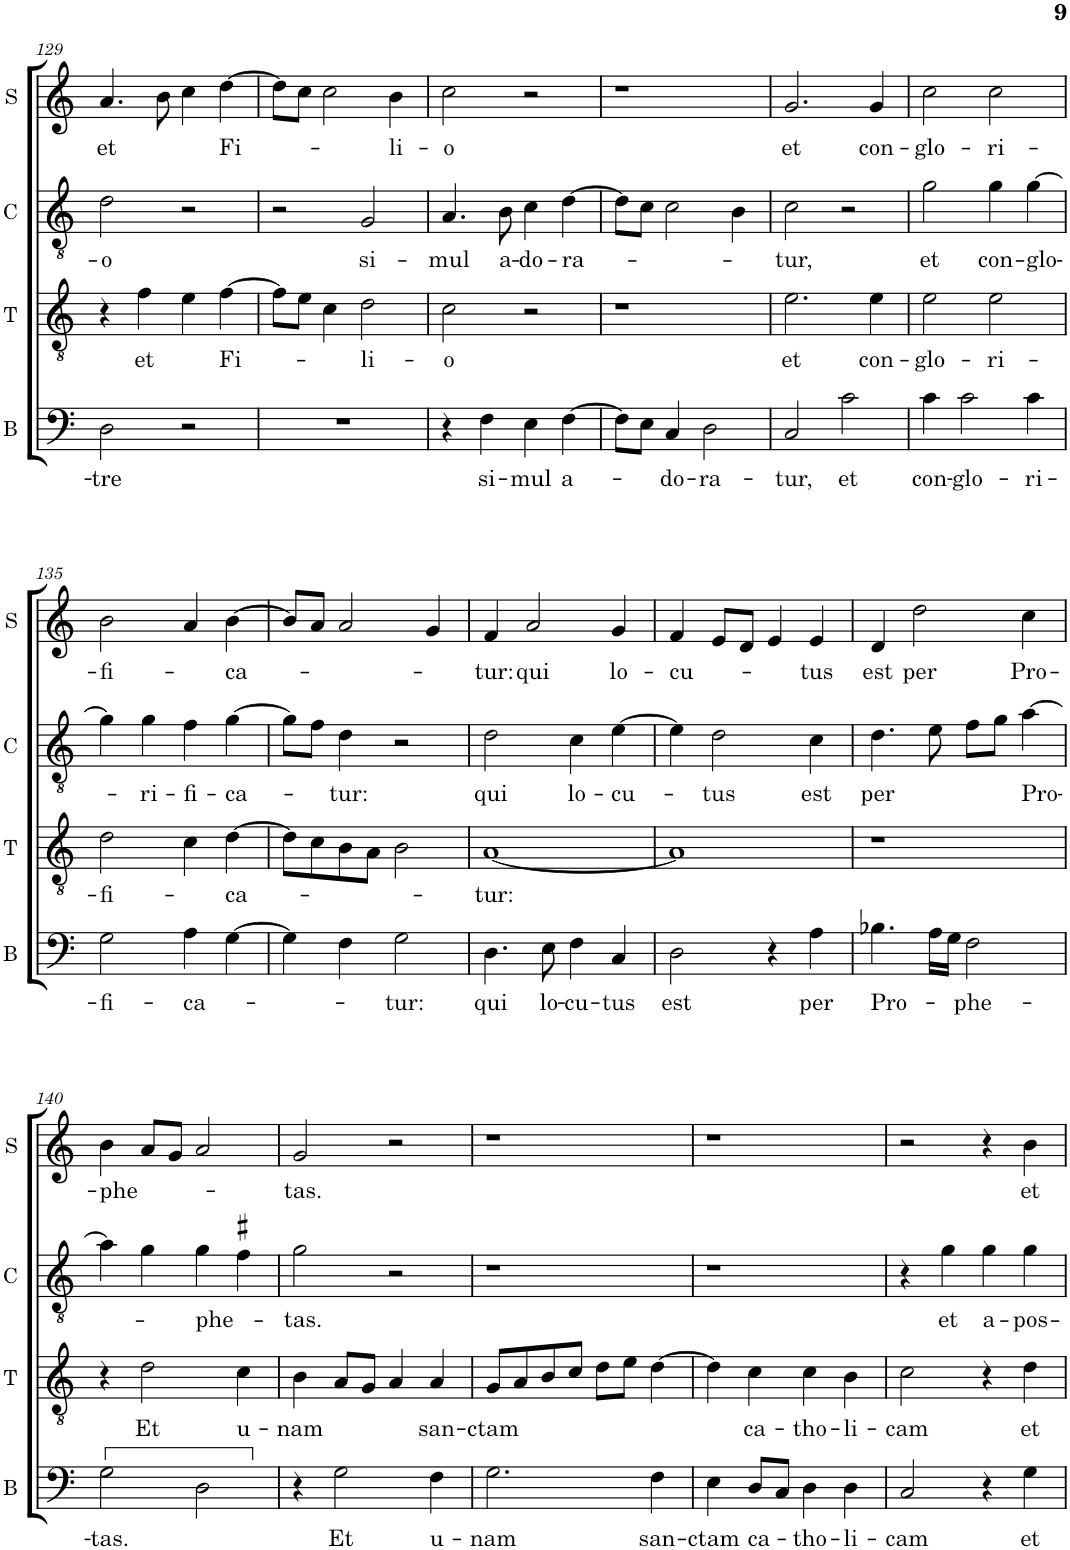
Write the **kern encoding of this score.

**kern	**text	**kern	**text	**kern	**text	**kern	**text
*part4	*part4	*part3	*part3	*part2	*part2	*part1	*part1
*staff4	*staff4	*staff3	*staff3	*staff2	*staff2	*staff1	*staff1
*I"B	*	*I"T	*	*I"C	*	*I"S	*
*I'B	*	*I'T	*	*I'C	*	*I'S	*
!!LO:PB:g=z
*clefF4	*	*clefGv2	*	*clefGv2	*	*clefG2	*
*	*	*	*	*Trd4c7	*	*	*
*k[]	*	*k[]	*	*k[]	*	*k[]	*
*M2/2	*	*M2/2	*	*M2/2	*	*M2/2	*
*met(c|)	*	*met(c|)	*	*met(c|)	*	*met(c|)	*
=129	=129	=129	=129	=129	=129	=129	=129
!	!LO:LY:b	!	!	!	!LO:LY:b	!	!LO:LY:b
2D\	-tre	4r	.	2d\	-o	4.a/	et
!	!	!	!LO:LY:b	!	!	!	!
.	.	4f\	et	.	.	.	.
.	.	.	.	.	.	8b\	.
2r	.	4e\	.	2r	.	4cc\	.
!	!	!	!LO:LY:b	!	!	!	!LO:LY:b
.	.	[4f\	Fi-	.	.	[4dd\	Fi-
=130	=130	=130	=130	=130	=130	=130	=130
1r	.	8f\L]	.	2r	.	8dd\L]	.
.	.	8e\J	.	.	.	8cc\J	.
.	.	4c\	.	.	.	2cc\	.
!	!	!	!LO:LY:b	!	!LO:LY:b	!	!
.	.	2d\	-li-	2G/	si-	.	.
!	!	!	!	!	!	!	!LO:LY:b
.	.	.	.	.	.	4b\	-li-
=131	=131	=131	=131	=131	=131	=131	=131
!	!	!	!LO:LY:b	!	!LO:LY:b	!	!LO:LY:b
4r	.	2c\	-o	4.A/	-mul	2cc\	-o
!	!LO:LY:b	!	!	!	!	!	!
4F\	si-	.	.	.	.	.	.
!	!	!	!	!	!LO:LY:b	!	!
.	.	.	.	8B\	a-	.	.
!	!LO:LY:b	!	!	!	!LO:LY:b	!	!
4E\	mul	2r	.	4c\	-do-	2r	.
!	!LO:LY:b	!	!	!	!LO:LY:b	!	!
[4F\	a-	.	.	[4d\	-ra-	.	.
=132	=132	=132	=132	=132	=132	=132	=132
8F\L]	.	1r	.	8d\L]	.	1r	.
8E\J	.	.	.	8c\J	.	.	.
!	!LO:LY:b	!	!	!	!	!	!
4C/	-do-	.	.	2c\	.	.	.
!	!LO:LY:b	!	!	!	!	!	!
2D\	-ra-	.	.	.	.	.	.
.	.	.	.	4B\	.	.	.
=133	=133	=133	=133	=133	=133	=133	=133
!	!LO:LY:b	!	!LO:LY:b	!	!LO:LY:b	!	!LO:LY:b
2C/	-tur,	2.e\	et	2c\	-tur,	2.g/	et
!	!LO:LY:b	!	!	!	!	!	!
2c\	et	.	.	2r	.	.	.
!	!	!	!LO:LY:b	!	!	!	!LO:LY:b
.	.	4e\	con-	.	.	4g/	con-
=134	=134	=134	=134	=134	=134	=134	=134
!	!LO:LY:b	!	!LO:LY:b	!	!LO:LY:b	!	!LO:LY:b
4c\	con-	2e\	-glo-	2g\	et	2cc\	-glo-
!	!LO:LY:b	!	!	!	!	!	!
2c\	-glo-	.	.	.	.	.	.
!	!	!	!LO:LY:b	!	!LO:LY:b	!	!LO:LY:b
.	.	2e\	-ri-	4g\	con-	2cc\	-ri-
!	!LO:LY:b	!	!	!	!LO:LY:b	!	!
4c\	-ri-	.	.	[4g\	-glo-	.	.
!!LO:LB:g=z
=135	=135	=135	=135	=135	=135	=135	=135
!	!LO:LY:b	!	!LO:LY:b	!	!	!	!LO:LY:b
2G\	-fi-	2d\	-fi-	4g\]	.	2b\	-fi-
!	!	!	!	!	!LO:LY:b	!	!
.	.	.	.	4g\	-ri-	.	.
!	!LO:LY:b	!	!	!	!LO:LY:b	!	!
4A\	-ca-	4c\	.	4f\	-fi-	4a/	.
!	!	!	!LO:LY:b	!	!LO:LY:b	!	!LO:LY:b
[4G\	.	[4d\	-ca-	[4g\	-ca-	[4b\	-ca-
=136	=136	=136	=136	=136	=136	=136	=136
4G\]	.	8d\L]	.	8g\L]	.	8b/L]	.
.	.	8c\	.	8f\J	.	8a/J	.
!	!	!	!	!	!LO:LY:b	!	!
4F\	.	8B\	.	4d\	-tur:	2a/	.
.	.	8A\J	.	.	.	.	.
!	!LO:LY:b	!	!	!	!	!	!
2G\	-tur:	2B\	.	2r	.	.	.
.	.	.	.	.	.	4g/	.
=137	=137	=137	=137	=137	=137	=137	=137
!	!LO:LY:b	!	!LO:LY:b	!	!LO:LY:b	!	!LO:LY:b
4.D\	qui	[1A	-tur:	2d\	qui	4f/	-tur:
!	!	!	!	!	!	!	!LO:LY:b
.	.	.	.	.	.	2a/	qui
!	!LO:LY:b	!	!	!	!	!	!
8E\	lo-	.	.	.	.	.	.
!	!LO:LY:b	!	!	!	!LO:LY:b	!	!
4F\	-cu-	.	.	4c\	lo-	.	.
!	!LO:LY:b	!	!	!	!LO:LY:b	!	!LO:LY:b
4C/	-tus	.	.	[4e\	-cu-	4g/	lo-
=138	=138	=138	=138	=138	=138	=138	=138
!	!LO:LY:b	!	!	!	!	!	!LO:LY:b
2D\	est	1A]	.	4e\]	.	4f/	-cu-
!	!	!	!	!	!LO:LY:b	!	!
.	.	.	.	2d\	-tus	8e/L	.
.	.	.	.	.	.	8d/J	.
4r	.	.	.	.	.	4e/	.
!	!LO:LY:b	!	!	!	!LO:LY:b	!	!LO:LY:b
4A\	per	.	.	4c\	est	4e/	-tus
=139	=139	=139	=139	=139	=139	=139	=139
!	!LO:LY:b	!	!	!	!LO:LY:b	!	!LO:LY:b
4.B-X\	Pro-	1r	.	4.d\	per	4d/	est
!	!	!	!	!	!	!	!LO:LY:b
.	.	.	.	.	.	2dd\	per
16A\LL	.	.	.	8e\	.	.	.
16G\JJ	.	.	.	.	.	.	.
!	!LO:LY:b	!	!	!	!	!	!
2F\	-phe-	.	.	8f\L	.	.	.
.	.	.	.	8g\J	.	.	.
!	!	!	!	!	!LO:LY:b	!	!LO:LY:b
.	.	.	.	[4a\	Pro-	4cc\	Pro-
!!LO:LB:g=z
=140	=140	=140	=140	=140	=140	=140	=140
!	!LO:LY:b	!	!	!	!	!	!LO:LY:b
2G\	-tas.	4r	.	4a\]	.	4b\	-phe-
!	!	!	!LO:LY:b	!	!	!	!
.	.	2d\	Et	4g\	.	8a/L	.
.	.	.	.	.	.	8g/J	.
!	!	!	!	!	!LO:LY:b	!	!
2D\	.	.	.	4g\	-phe-	2a/	.
!	!	!	!LO:LY:b	!	!	!	!
.	.	4c\	u-	4f#X\	.	.	.
=141	=141	=141	=141	=141	=141	=141	=141
!	!	!	!LO:LY:b	!	!LO:LY:b	!	!LO:LY:b
4r	.	4B\	-nam	2g\	-tas.	2g/	-tas.
!	!LO:LY:b	!	!	!	!	!	!
2G\	Et	8A/L	.	.	.	.	.
.	.	8G/J	.	.	.	.	.
.	.	4A/	.	2r	.	2r	.
!	!LO:LY:b	!	!LO:LY:b	!	!	!	!
4F\	u-	4A/	san-	.	.	.	.
=142	=142	=142	=142	=142	=142	=142	=142
!	!LO:LY:b	!	!LO:LY:b	!	!	!	!
2.G\	-nam	8G/L	-ctam	1r	.	1r	.
.	.	8A/	.	.	.	.	.
.	.	8B/	.	.	.	.	.
.	.	8c/J	.	.	.	.	.
.	.	8d\L	.	.	.	.	.
.	.	8e\J	.	.	.	.	.
!	!LO:LY:b	!	!	!	!	!	!
4F\	san-	[4d\	.	.	.	.	.
=143	=143	=143	=143	=143	=143	=143	=143
!	!LO:LY:b	!	!	!	!	!	!
4E\	-ctam	4d\]	.	1r	.	1r	.
!	!LO:LY:b	!	!LO:LY:b	!	!	!	!
8D/L	ca-	4c\	ca-	.	.	.	.
8C/J	.	.	.	.	.	.	.
!	!LO:LY:b	!	!LO:LY:b	!	!	!	!
4D\	-tho-	4c\	-tho-	.	.	.	.
!	!LO:LY:b	!	!LO:LY:b	!	!	!	!
4D\	-li-	4B\	-li-	.	.	.	.
=144	=144	=144	=144	=144	=144	=144	=144
!	!LO:LY:b	!	!LO:LY:b	!	!	!	!
2C/	-cam	2c\	-cam	4r	.	2r	.
!	!	!	!	!	!LO:LY:b	!	!
.	.	.	.	4g\	et	.	.
!	!	!	!	!	!LO:LY:b	!	!
4r	.	4r	.	4g\	a-	4r	.
!	!LO:LY:b	!	!LO:LY:b	!	!LO:LY:b	!	!LO:LY:b
4G\	et	4d\	et	4g\	-pos-	4b\	et
=	=	=	=	=	=	=	=
*-	*-	*-	*-	*-	*-	*-	*-
